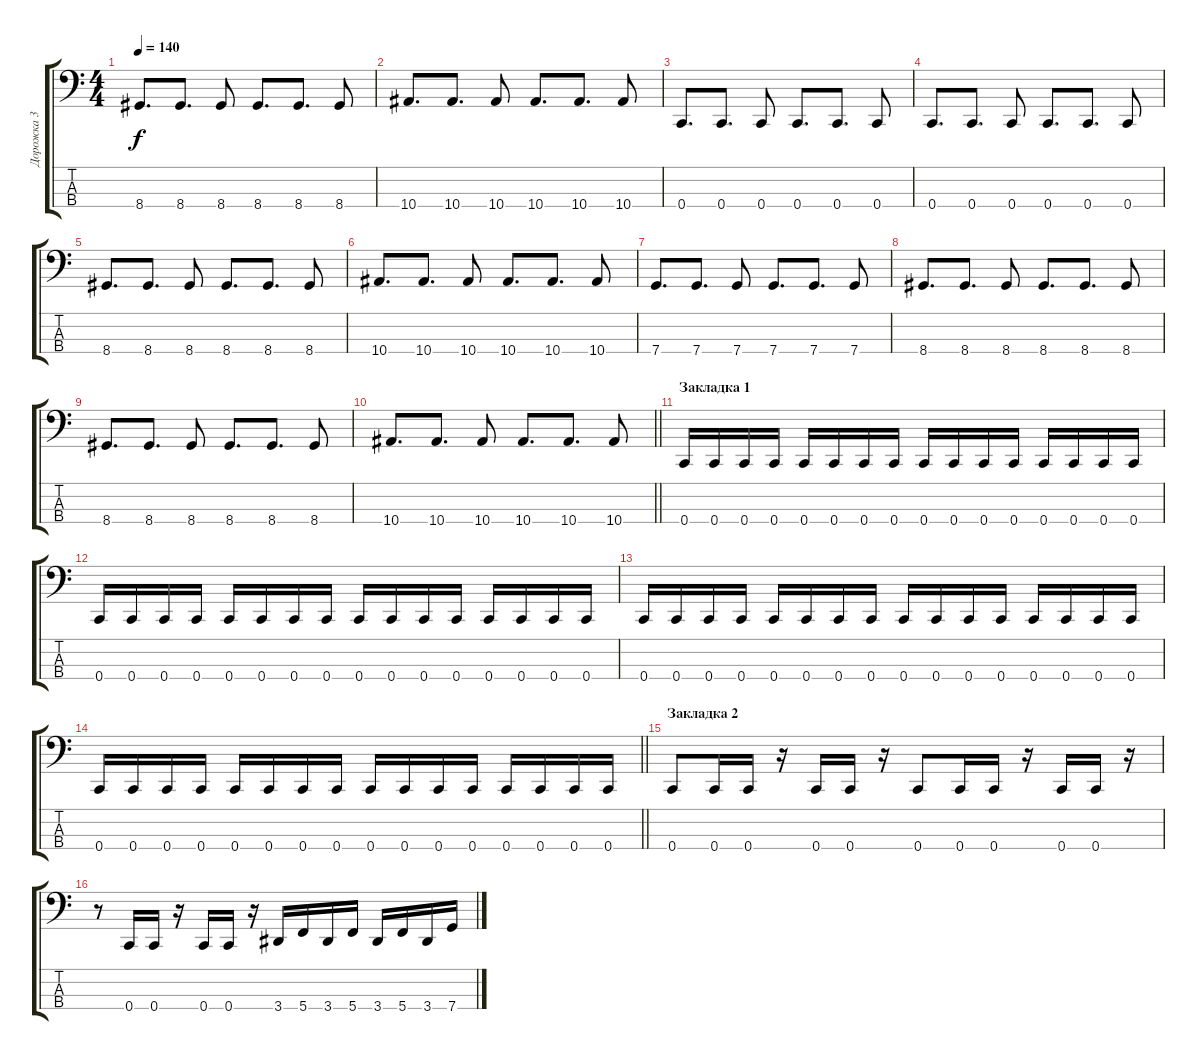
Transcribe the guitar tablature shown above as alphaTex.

\track ("Дорожка 3" "Дорожка 3") {instrument electricbasspick}
\staff {score tabs}
\tuning (F2 C2 G1 C1) {hide}
\ts (4 4)
\tempo 140
\clef f4
\ks c
8.4.8{d dy f} 8.4.8{d} 8.4.8 8.4.8{d} 8.4.8{d} 8.4.8 |
10.4.8{d} 10.4.8{d} 10.4.8 10.4.8{d} 10.4.8{d} 10.4.8 |
0.4.8{d} 0.4.8{d} 0.4.8 0.4.8{d} 0.4.8{d} 0.4.8 |
0.4.8{d} 0.4.8{d} 0.4.8 0.4.8{d} 0.4.8{d} 0.4.8 |
8.4.8{d} 8.4.8{d} 8.4.8 8.4.8{d} 8.4.8{d} 8.4.8 |
10.4.8{d} 10.4.8{d} 10.4.8 10.4.8{d} 10.4.8{d} 10.4.8 |
7.4.8{d} 7.4.8{d} 7.4.8 7.4.8{d} 7.4.8{d} 7.4.8 |
8.4.8{d} 8.4.8{d} 8.4.8 8.4.8{d} 8.4.8{d} 8.4.8 |
8.4.8{d} 8.4.8{d} 8.4.8 8.4.8{d} 8.4.8{d} 8.4.8 |
\barLineRight lightlight
10.4.8{d} 10.4.8{d} 10.4.8 10.4.8{d} 10.4.8{d} 10.4.8 |
\section ("" "Закладка 1")
0.4.16 0.4.16 0.4.16 0.4.16 0.4.16 0.4.16 0.4.16 0.4.16 0.4.16 0.4.16 0.4.16 0.4.16 0.4.16 0.4.16 0.4.16 0.4.16 |
0.4.16 0.4.16 0.4.16 0.4.16 0.4.16 0.4.16 0.4.16 0.4.16 0.4.16 0.4.16 0.4.16 0.4.16 0.4.16 0.4.16 0.4.16 0.4.16 |
0.4.16 0.4.16 0.4.16 0.4.16 0.4.16 0.4.16 0.4.16 0.4.16 0.4.16 0.4.16 0.4.16 0.4.16 0.4.16 0.4.16 0.4.16 0.4.16 |
\barLineRight lightlight
0.4.16 0.4.16 0.4.16 0.4.16 0.4.16 0.4.16 0.4.16 0.4.16 0.4.16 0.4.16 0.4.16 0.4.16 0.4.16 0.4.16 0.4.16 0.4.16 |
\section ("" "Закладка 2")
0.4.8 0.4.16 0.4.16 r.16 0.4.16 0.4.16 r.16 0.4.8 0.4.16 0.4.16 r.16 0.4.16 0.4.16 r.16 |
r.8 0.4.16 0.4.16 r.16 0.4.16 0.4.16 r.16 3.4.16 5.4.16 3.4.16 5.4.16 3.4.16 5.4.16 3.4.16 7.4.16
